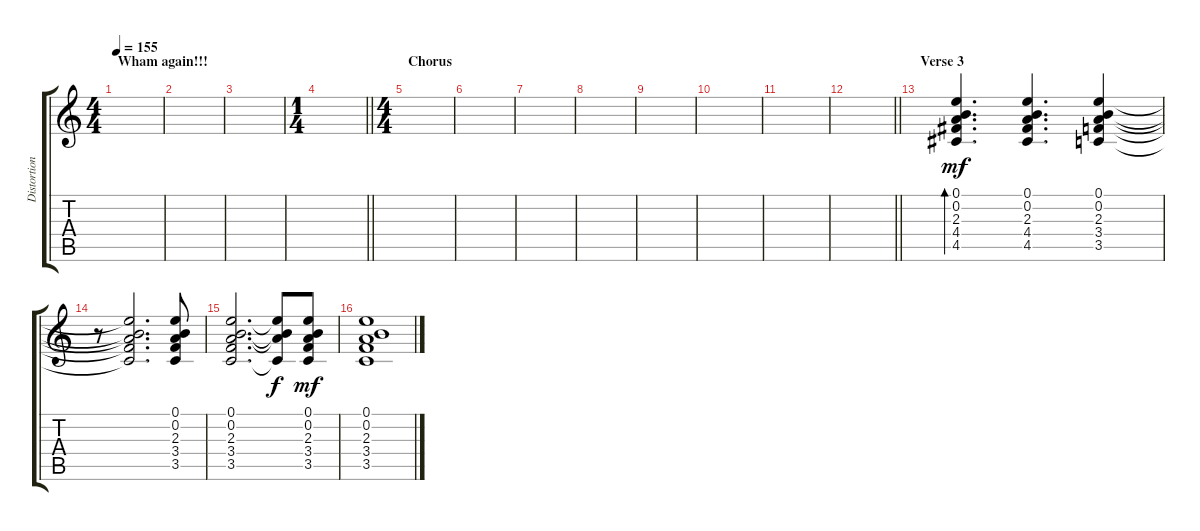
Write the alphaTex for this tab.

\track ("Distortion Guitar 2" "Distortion") {instrument overdrivenguitar}
\staff {score tabs}
\tuning (E4 B3 G3 D3 A2 D2) {hide}
\ts (4 4)
\section ("" "Wham again!!!")
\tempo 155
\clef g2
\ks c
|
|
|
\ts (1 4)
\barLineRight lightlight
|
\ts (4 4)
\section ("" "Chorus")
|
|
|
|
|
|
|
\barLineRight lightlight
|
\section ("" "Verse 3")
(0.1 0.2 2.3 4.4 4.5).4{d bd 30 dy mf volume 9 balance 13 instrument overdrivenguitar} (0.1 0.2 2.3 4.4 4.5).4{d} (0.1 0.2 2.3 3.4 3.5).4 |
r.8 (0.1{t} 0.2{t} 2.3{t} 3.4{t} 3.5{t}).2{d} (0.1 0.2 2.3 3.4 3.5).8 |
(0.1 0.2 2.3 3.4 3.5).2{d} (0.1{t} 0.2{t} 2.3{t} 3.5{t}).8{dy f} (0.1 0.2 2.3 3.4 3.5).8{dy mf} |
(0.1 0.2 2.3 3.4 3.5).1
